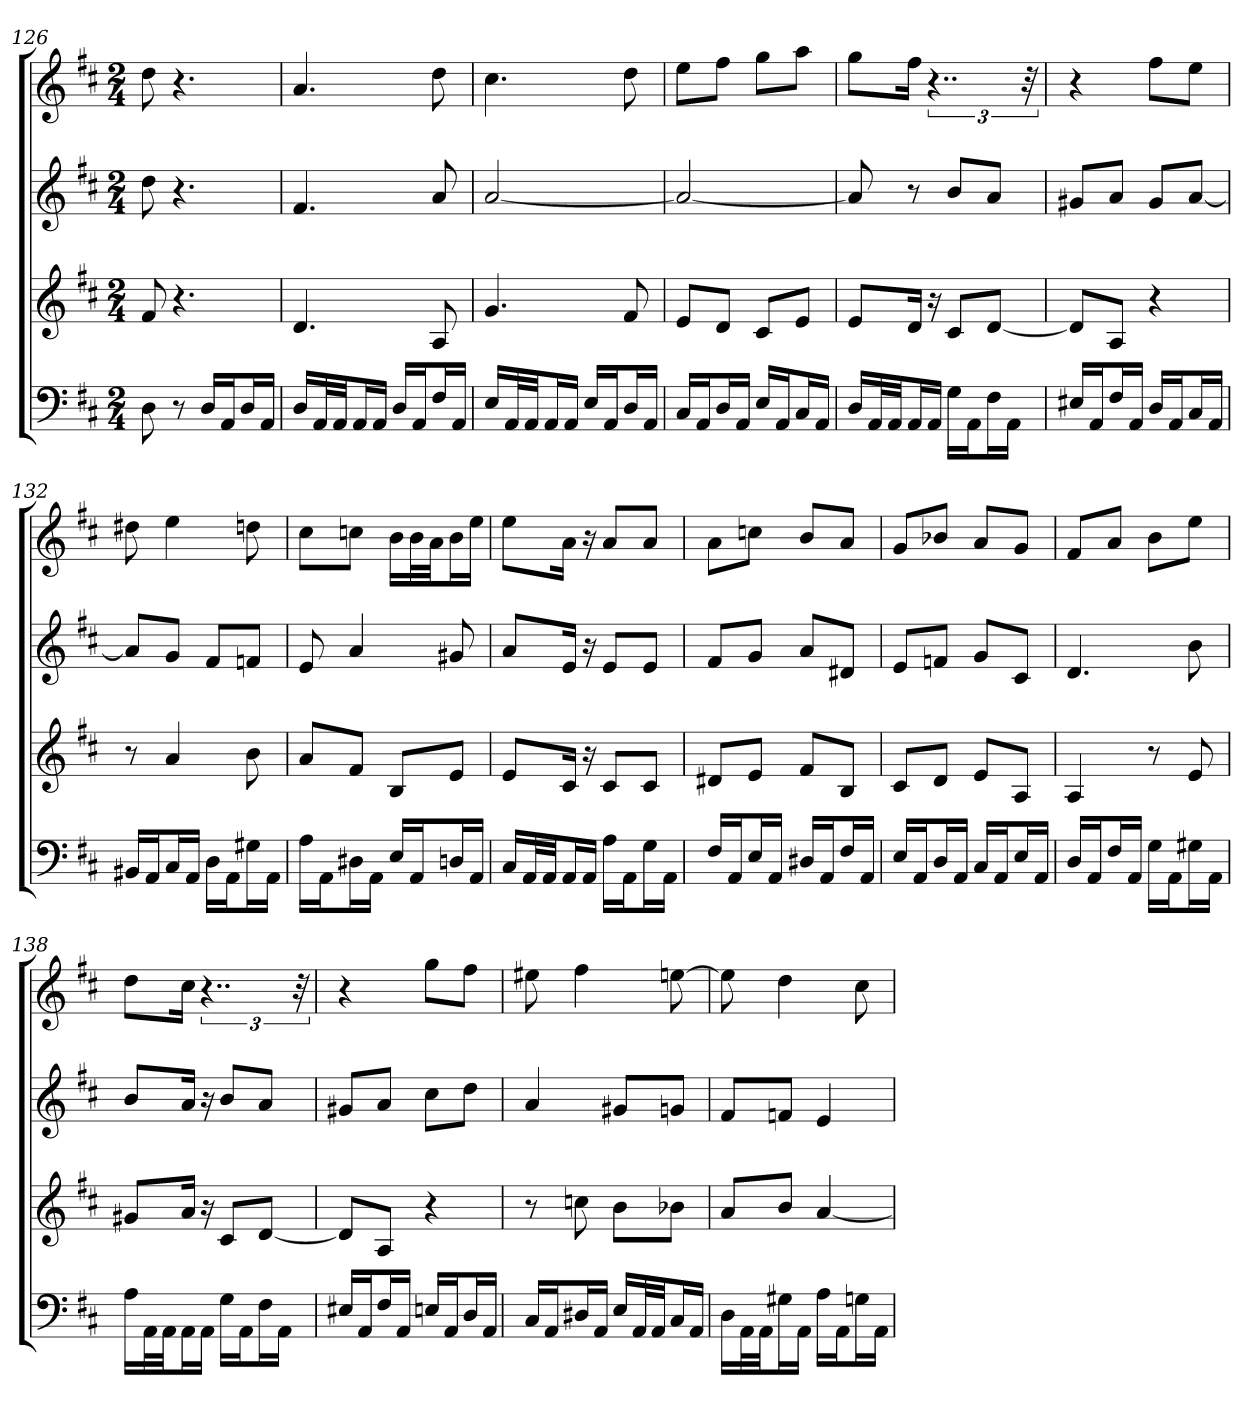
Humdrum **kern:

**kern	**kern	**kern	**kern
*part4	*part3	*part2	*part1
*staff4	*staff3	*staff2	*staff1
*k[f#c#]	*k[f#c#]	*k[f#c#]	*k[f#c#]
*D:	*D:	*D:	*D:
*M2/4	*M2/4	*M2/4	*M2/4
=126	=126	=126	=126
8D	8f#	8dd	8dd
8r	4.r	4.r	4.r
16DLL	.	.	.
16AAJ	.	.	.
16DL	.	.	.
16AAJJ	.	.	.
=127	=127	=127	=127
16DLL	4.d	4.f#	4.a
32AAL	.	.	.
32AAJJ	.	.	.
16AAL	.	.	.
16AAJJ	.	.	.
16DLL	.	.	.
16AAJ	.	.	.
16F#L	8A	8a	8dd
16AAJJ	.	.	.
=128	=128	=128	=128
16ELL	4.g	[2a	4.cc#
32AAL	.	.	.
32AAJJ	.	.	.
16AAL	.	.	.
16AAJJ	.	.	.
16ELL	.	.	.
16AAJ	.	.	.
16DL	8f#	.	8dd
16AAJJ	.	.	.
=129	=129	=129	=129
16C#LL	8eL	2a_	8eeL
16AAJ	.	.	.
16DL	8dJ	.	8ff#J
16AAJJ	.	.	.
16ELL	8c#L	.	8ggL
16AAJ	.	.	.
16C#L	8eJ	.	8aaJ
16AAJJ	.	.	.
=130	=130	=130	=130
16DLL	8eL	8a]	8ggL
32AAL	.	.	.
32AAJJ	.	.	.
16AAL	16dJk	8r	16ff#Jk
16AAJJ	16r	.	6..r
16GLL	8c#L	8bL	.
16AAJ	.	.	.
16F#L	[8dJ	8aJ	.
16AAJJ	.	.	.
.	.	.	48r
=131	=131	=131	=131
16E#XLL	8dL]	8g#XL	4r
16AAJ	.	.	.
16F#L	8AJ	8aJ	.
16AAJJ	.	.	.
16DLL	4r	8g#L	8ff#L
16AAJ	.	.	.
16C#L	.	[8aJ	8eeJ
16AAJJ	.	.	.
=132	=132	=132	=132
16BB#XLL	8r	8aL]	8dd#X
16AAJ	.	.	.
16C#L	4a	8gJ	4ee
16AAJJ	.	.	.
16DLL	.	8f#L	.
16AAJ	.	.	.
16G#XL	8b	8fnJ	8ddn
16AAJJ	.	.	.
=133	=133	=133	=133
16ALL	8aL	8e	8cc#L
16AAJ	.	.	.
16D#XL	8f#J	4a	8ccnJ
16AAJJ	.	.	.
16ELL	8BL	.	16bLL
16AAJ	.	.	32bL
.	.	.	32aJJ
16DnL	8eJ	8g#X	16bL
16AAJJ	.	.	16eeJJ
=134	=134	=134	=134
16C#LL	8eL	8aL	8eeL
32AAL	.	.	.
32AAJJ	.	.	.
16AAL	16c#Jk	16eJk	16aJk
16AAJJ	16r	16r	16r
16ALL	8c#L	8eL	8aL
16AAJ	.	.	.
16GL	8c#J	8eJ	8aJ
16AAJJ	.	.	.
=135	=135	=135	=135
16F#LL	8d#XL	8f#L	8aL
16AAJ	.	.	.
16EL	8eJ	8gJ	8ccnJ
16AAJJ	.	.	.
16D#XLL	8f#L	8aL	8bL
16AAJ	.	.	.
16F#L	8BJ	8d#XJ	8aJ
16AAJJ	.	.	.
=136	=136	=136	=136
16ELL	8c#L	8eL	8gL
16AAJ	.	.	.
16DL	8dJ	8fnJ	8b-XJ
16AAJJ	.	.	.
16C#LL	8eL	8gL	8aL
16AAJ	.	.	.
16EL	8AJ	8c#J	8gJ
16AAJJ	.	.	.
=137	=137	=137	=137
16DLL	4A	4.d	8f#L
16AAJ	.	.	.
16F#L	.	.	8aJ
16AAJJ	.	.	.
16GLL	8r	.	8bL
16AAJ	.	.	.
16G#XL	8e	8b	8eeJ
16AAJJ	.	.	.
=138	=138	=138	=138
16ALL	8g#XL	8bL	8ddL
32AAL	.	.	.
32AAJJ	.	.	.
16AAL	16aJk	16aJk	16cc#Jk
16AAJJ	16r	16r	6..r
16GLL	8c#L	8bL	.
16AAJ	.	.	.
16F#L	[8dJ	8aJ	.
16AAJJ	.	.	.
.	.	.	48r
=139	=139	=139	=139
16E#XLL	8dL]	8g#XL	4r
16AAJ	.	.	.
16F#L	8AJ	8aJ	.
16AAJJ	.	.	.
16EnLL	4r	8cc#L	8ggL
16AAJ	.	.	.
16DL	.	8ddJ	8ff#J
16AAJJ	.	.	.
=140	=140	=140	=140
16C#LL	8r	4a	8ee#X
16AAJ	.	.	.
16D#XL	8ccn	.	4ff#
16AAJJ	.	.	.
16ELL	8bL	8g#XL	.
32AAL	.	.	.
32AAJJ	.	.	.
16C#L	8b-XJ	8gnJ	[8een
16AAJJ	.	.	.
=141	=141	=141	=141
16DLL	8aL	8f#L	8ee]
32AAL	.	.	.
32AAJJ	.	.	.
16G#XL	8bJ	8fnJ	4dd
16AAJJ	.	.	.
16ALL	[4a	4e	.
16AAJ	.	.	.
16GnL	.	.	8cc#
16AAJJ	.	.	.
=	=	=	=
*-	*-	*-	*-
